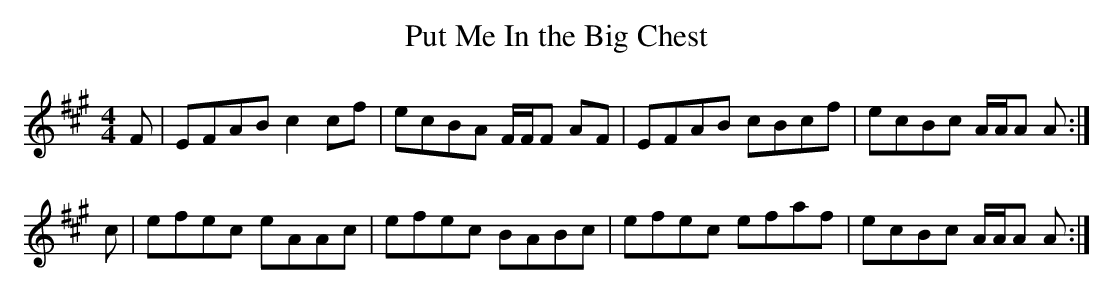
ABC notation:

X:1
T:Put Me In the Big Chest
L:1/8
M:4/4
K:A
F | EFAB c2 cf | ecBA F/F/F AF | EFAB cBcf | ecBc A/A/A A :|
c | efec eAAc  | efec BABc     | efec efaf | ecBc A/A/A A :|]
